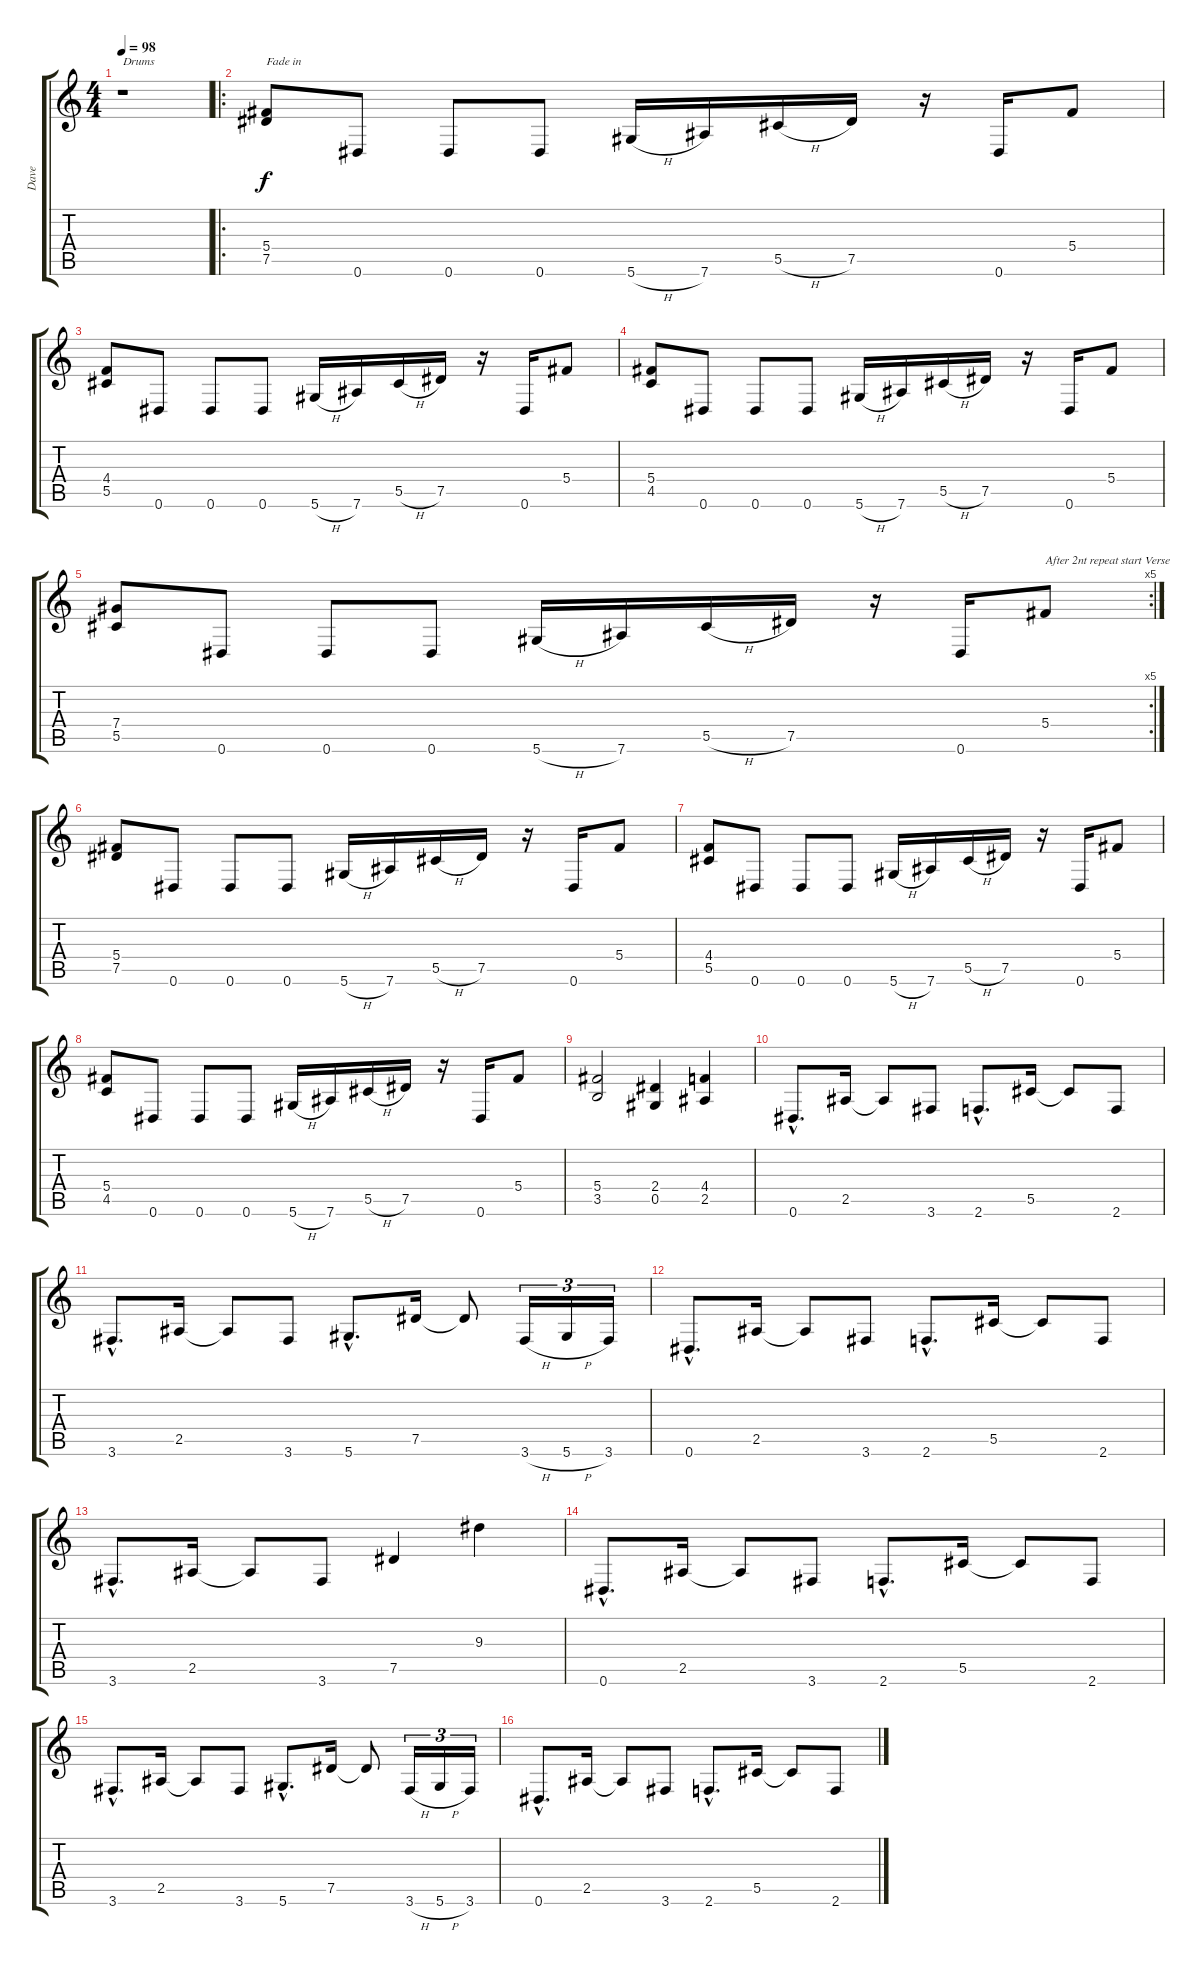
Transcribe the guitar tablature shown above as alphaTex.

\track ("Dave" "Dave") {instrument distortionguitar}
\staff {score tabs}
\tuning (Eb4 Bb3 Gb3 Db3 Ab2 Eb2) {hide}
\ts (4 4)
\tempo 98
\clef g2
\ks c
r.1{txt "Drums" dy f instrument distortionguitar} |
\ro
(5.4 7.5).8{txt "Fade in"} 0.6.8 0.6.8 0.6.8 5.6{h}.16 7.6.16 5.5{h}.16 7.5.16 r.16 0.6.16 5.4.8 |
(4.4 5.5).8 0.6.8 0.6.8 0.6.8 5.6{h}.16 7.6.16 5.5{h}.16 7.5.16 r.16 0.6.16 5.4.8 |
(5.4 4.5).8 0.6.8 0.6.8 0.6.8 5.6{h}.16 7.6.16 5.5{h}.16 7.5.16 r.16 0.6.16 5.4.8 |
\rc 5
(7.4 5.5).8 0.6.8 0.6.8 0.6.8 5.6{h}.16 7.6.16 5.5{h}.16 7.5.16 r.16 0.6.16 5.4.8{txt "After 2nt repeat start Verse"} |
(5.4 7.5).8 0.6.8 0.6.8 0.6.8 5.6{h}.16 7.6.16 5.5{h}.16 7.5.16 r.16 0.6.16 5.4.8 |
(4.4 5.5).8 0.6.8 0.6.8 0.6.8 5.6{h}.16 7.6.16 5.5{h}.16 7.5.16 r.16 0.6.16 5.4.8 |
(5.4 4.5).8 0.6.8 0.6.8 0.6.8 5.6{h}.16 7.6.16 5.5{h}.16 7.5.16 r.16 0.6.16 5.4.8 |
(5.4 3.5).2 (2.4 0.5).4 (4.4 2.5).4 |
0.6{hac}.8{d} 2.5.16 2.5{t}.8 3.6.8 2.6{hac}.8{d} 5.5.16 5.5{t}.8 2.6.8 |
3.6{hac}.8{d} 2.5.16 2.5{t}.8 3.6.8 5.6{hac}.8{d} 7.5.16 7.5{t}.8 3.6{h}.16{tu (3 2)} 5.6{h}.16{tu (3 2)} 3.6.16{tu (3 2)} |
0.6{hac}.8{d} 2.5.16 2.5{t}.8 3.6.8 2.6{hac}.8{d} 5.5.16 5.5{t}.8 2.6.8 |
3.6{hac}.8{d} 2.5.16 2.5{t}.8 3.6.8 7.5.4 9.3.4 |
0.6{hac}.8{d} 2.5.16 2.5{t}.8 3.6.8 2.6{hac}.8{d} 5.5.16 5.5{t}.8 2.6.8 |
3.6{hac}.8{d} 2.5.16 2.5{t}.8 3.6.8 5.6{hac}.8{d} 7.5.16 7.5{t}.8 3.6{h}.16{tu (3 2)} 5.6{h}.16{tu (3 2)} 3.6.16{tu (3 2)} |
0.6{hac}.8{d} 2.5.16 2.5{t}.8 3.6.8 2.6{hac}.8{d} 5.5.16 5.5{t}.8 2.6.8
